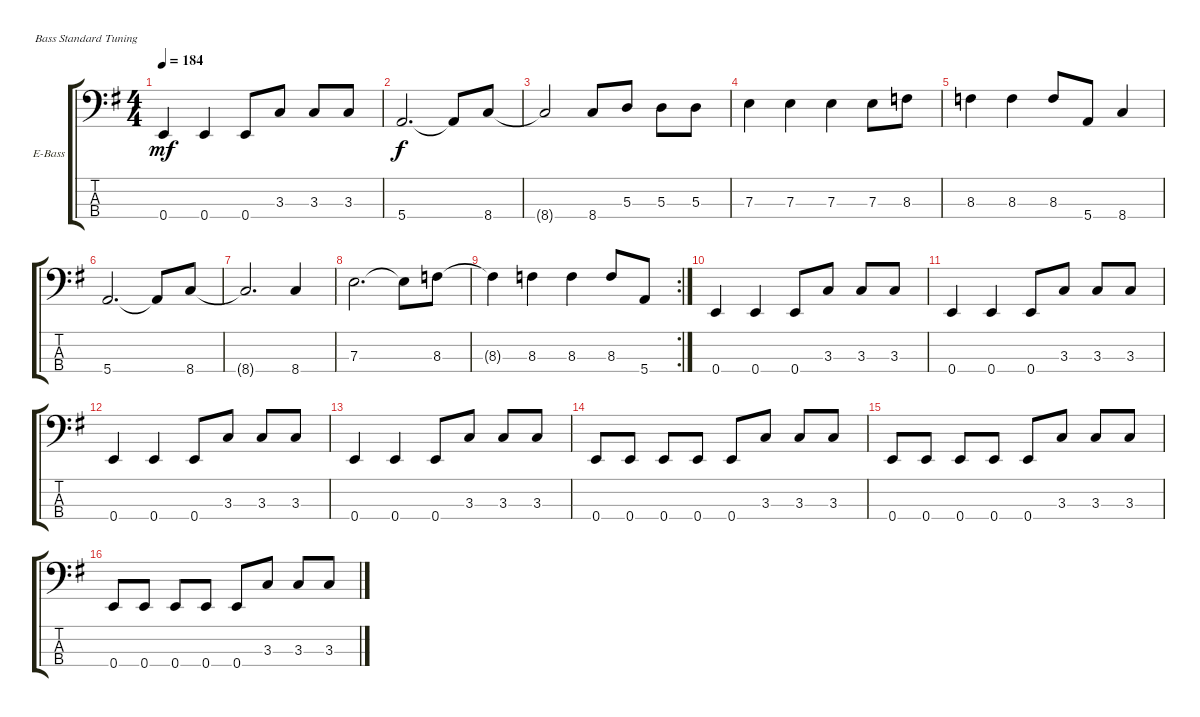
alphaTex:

\defaultSystemsLayout 4
\bracketExtendMode groupsimilarinstruments
\firstSystemTrackNameOrientation horizontal
\otherSystemsTrackNameOrientation horizontal
\track ("Electric Bass" "E-Bass") {instrument electricbassfinger}
\staff {score tabs}
\tuning (G2 D2 A1 E1)
\ts (4 4)
\tempo 184
\clef f4
\ks g
0.4.4{dy mf} 0.4.4 0.4.8 3.3.8 3.3.8 3.3.8 |
5.4.2{d dy f} 5.4{t}.8 8.4.8 |
8.4{t}.2 8.4.8 5.3.8 5.3.8 5.3.8 |
7.3.4 7.3.4 7.3.4 7.3.8 8.3.8 |
8.3.4 8.3.4 8.3.8 5.4.8 8.4.4 |
5.4.2{d} 5.4{t}.8 8.4.8 |
8.4{t}.2{d} 8.4.4 |
7.3.2{d} 7.3{t}.8 8.3.8 |
\rc 2
8.3{t}.4 8.3.4 8.3.4 8.3.8 5.4.8 |
0.4.4 0.4.4 0.4.8 3.3.8 3.3.8 3.3.8 |
0.4.4 0.4.4 0.4.8 3.3.8 3.3.8 3.3.8 |
0.4.4 0.4.4 0.4.8 3.3.8 3.3.8 3.3.8 |
0.4.4 0.4.4 0.4.8 3.3.8 3.3.8 3.3.8 |
0.4.8 0.4.8 0.4.8 0.4.8 0.4.8 3.3.8 3.3.8 3.3.8 |
0.4.8 0.4.8 0.4.8 0.4.8 0.4.8 3.3.8 3.3.8 3.3.8 |
0.4.8 0.4.8 0.4.8 0.4.8 0.4.8 3.3.8 3.3.8 3.3.8
